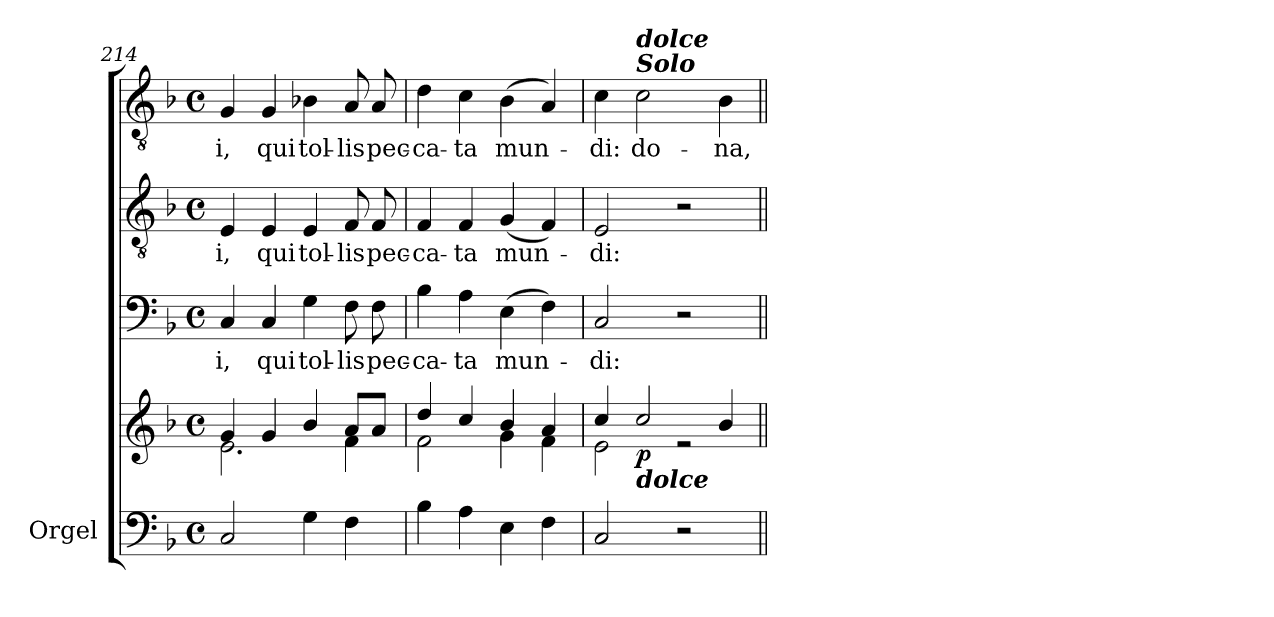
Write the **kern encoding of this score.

**kern	**kern	**dynam	**kern	**text	**kern	**text	**kern	**text
*part4	*part4	*part4	*part3	*part3	*part2	*part2	*part1	*part1
*staff5	*staff4	*staff4/5	*staff3	*staff3	*staff2	*staff2	*staff1	*staff1
*I"Orgel	*	*	*	*	*	*	*	*
*I'Org.	*	*	*	*	*	*	*	*
*clefF4	*clefG2	*	*clefF4	*	*clefGv2	*	*clefGv2	*
*k[b-]	*k[b-]	*	*k[b-]	*	*k[b-]	*	*k[b-]	*
*F:	*F:	*	*F:	*	*F:	*	*F:	*
*M4/4	*M4/4	*	*M4/4	*	*M4/4	*	*M4/4	*
*met(c)	*met(c)	*	*met(c)	*	*met(c)	*	*met(c)	*
=214	=214	=214	=214	=214	=214	=214	=214	=214
*	*^	*	*	*	*	*	*	*
!	!	!	!	!	!LO:LY:b	!	!LO:LY:b	!	!LO:LY:b
2C/	4g/	2.e\	.	4C/	-i,	4E/	-i,	4G/	-i,
!	!	!	!	!	!LO:LY:b	!	!LO:LY:b	!	!LO:LY:b
.	4g/	.	.	4C/	qui	4E/	qui	4G/	qui
!	!	!	!	!	!LO:LY:b	!	!LO:LY:b	!	!LO:LY:b
4G\	4b-/	.	.	4G\	tol-	4E/	tol-	4B-X\	tol-
!	!	!	!	!	!LO:LY:b	!	!LO:LY:b	!	!LO:LY:b
4F\	8a/L	4f\	.	8F\	-lis	8F/	-lis	8A/	-lis
!	!	!	!	!	!LO:LY:b	!	!LO:LY:b	!	!LO:LY:b
.	8a/J	.	.	8F\	pec-	8F/	pec-	8A/	pec-
=215	=215	=215	=215	=215	=215	=215	=215	=215	=215
!	!	!	!	!	!LO:LY:b	!	!LO:LY:b	!	!LO:LY:b
4B-\	4dd/	2f\	.	4B-\	-ca-	4F/	-ca-	4d\	-ca-
!	!	!	!	!	!LO:LY:b	!	!LO:LY:b	!	!LO:LY:b
4A\	4cc/	.	.	4A\	-ta	4F/	-ta	4c\	-ta
!	!	!	!	!	!LO:LY:b	!	!LO:LY:b	!	!LO:LY:b
4E\	4b-/	4g\	.	(>4E\	mun-	(<4G/	mun-	(>4B-\	mun-
4F\	4a/	4f\	.	4F\)	.	4F/)	.	4A/)	.
=216	=216	=216	=216	=216	=216	=216	=216	=216	=216
!	!	!	!	!	!LO:LY:b	!	!LO:LY:b	!	!LO:LY:b
2C/	4cc/	2e\	.	2C/	-di:	2E/	-di:	4c\	-di:
!	!	!	!	!	!	!	!	!LO:TX:a:Bi:t=Solo	!
!	!	!	!	!	!	!	!	!LO:TX:a:Bi:t=dolce	!
!	!LO:TX:b:Bi:t=dolce	!	!	!	!	!	!	!	!
!	!	!	!LO:DY:b	!	!	!	!	!	!LO:LY:b
.	2cc/	.	p	.	.	.	.	2c\	do-
2r	.	2re	.	2r	.	2r	.	.	.
!	!	!	!	!	!	!	!	!	!LO:LY:b
.	4b-/	.	.	.	.	.	.	4B-\	-na,
*	*v	*v	*	*	*	*	*	*	*
=||	=||	=||	=||	=||	=||	=||	=||	=||
*-	*-	*-	*-	*-	*-	*-	*-	*-
